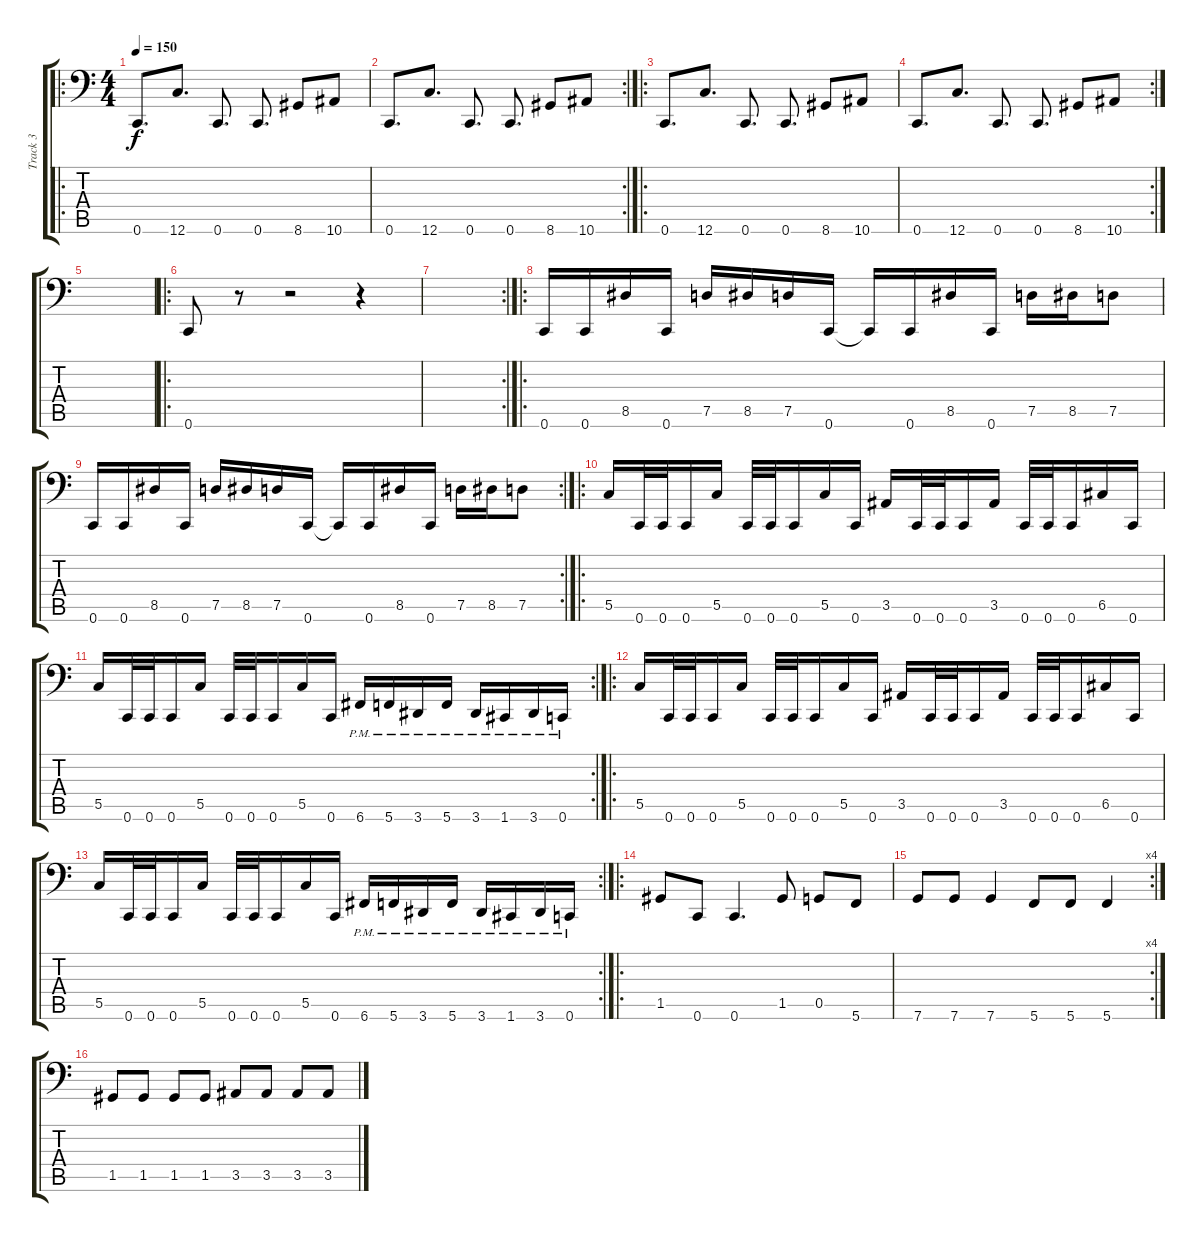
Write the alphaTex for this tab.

\track ("Track 3" "Track 3") {instrument electricbasspick}
\staff {score tabs}
\tuning (D3 A2 F2 C2 G1 C1) {hide}
\ro
\ts (4 4)
\tempo 150
\clef f4
\ks c
0.6.8{d dy f} 12.6.8{d} 0.6.8{d} 0.6.8{d} 8.6.8 10.6.8 |
\rc 2
0.6.8{d} 12.6.8{d} 0.6.8{d} 0.6.8{d} 8.6.8 10.6.8 |
\ro
0.6.8{d} 12.6.8{d} 0.6.8{d} 0.6.8{d} 8.6.8 10.6.8 |
\rc 2
0.6.8{d} 12.6.8{d} 0.6.8{d} 0.6.8{d} 8.6.8 10.6.8 |
|
\ro
0.6.8 r.8 r.2 r.4 |
\rc 2
|
\ro
0.6.16 0.6.16 8.5.16 0.6.16 7.5.16 8.5.16 7.5.16 0.6.16 0.6{t}.16 0.6.16 8.5.16 0.6.16 7.5.16 8.5.16 7.5.8 |
\rc 2
0.6.16 0.6.16 8.5.16 0.6.16 7.5.16 8.5.16 7.5.16 0.6.16 0.6{t}.16 0.6.16 8.5.16 0.6.16 7.5.16 8.5.16 7.5.8 |
\ro
5.5.16 0.6.32 0.6.32 0.6.16 5.5.16 0.6.32 0.6.32 0.6.16 5.5.16 0.6.16 3.5.16 0.6.32 0.6.32 0.6.16 3.5.16 0.6.32 0.6.32 0.6.16 6.5.16 0.6.16 |
\rc 2
5.5.16 0.6.32 0.6.32 0.6.16 5.5.16 0.6.32 0.6.32 0.6.16 5.5.16 0.6.16 6.6{pm}.16 5.6{pm}.16 3.6{pm}.16 5.6{pm}.16 3.6{pm}.16 1.6{pm}.16 3.6{pm}.16 0.6{pm}.16 |
\ro
5.5.16 0.6.32 0.6.32 0.6.16 5.5.16 0.6.32 0.6.32 0.6.16 5.5.16 0.6.16 3.5.16 0.6.32 0.6.32 0.6.16 3.5.16 0.6.32 0.6.32 0.6.16 6.5.16 0.6.16 |
\rc 2
5.5.16 0.6.32 0.6.32 0.6.16 5.5.16 0.6.32 0.6.32 0.6.16 5.5.16 0.6.16 6.6{pm}.16 5.6{pm}.16 3.6{pm}.16 5.6{pm}.16 3.6{pm}.16 1.6{pm}.16 3.6{pm}.16 0.6{pm}.16 |
\ro
1.5.8 0.6.8 0.6.4{d} 1.5.8 0.5.8 5.6.8 |
\rc 4
7.6.8 7.6.8 7.6.4 5.6.8 5.6.8 5.6.4 |
1.5.8 1.5.8 1.5.8 1.5.8 3.5.8 3.5.8 3.5.8 3.5.8
